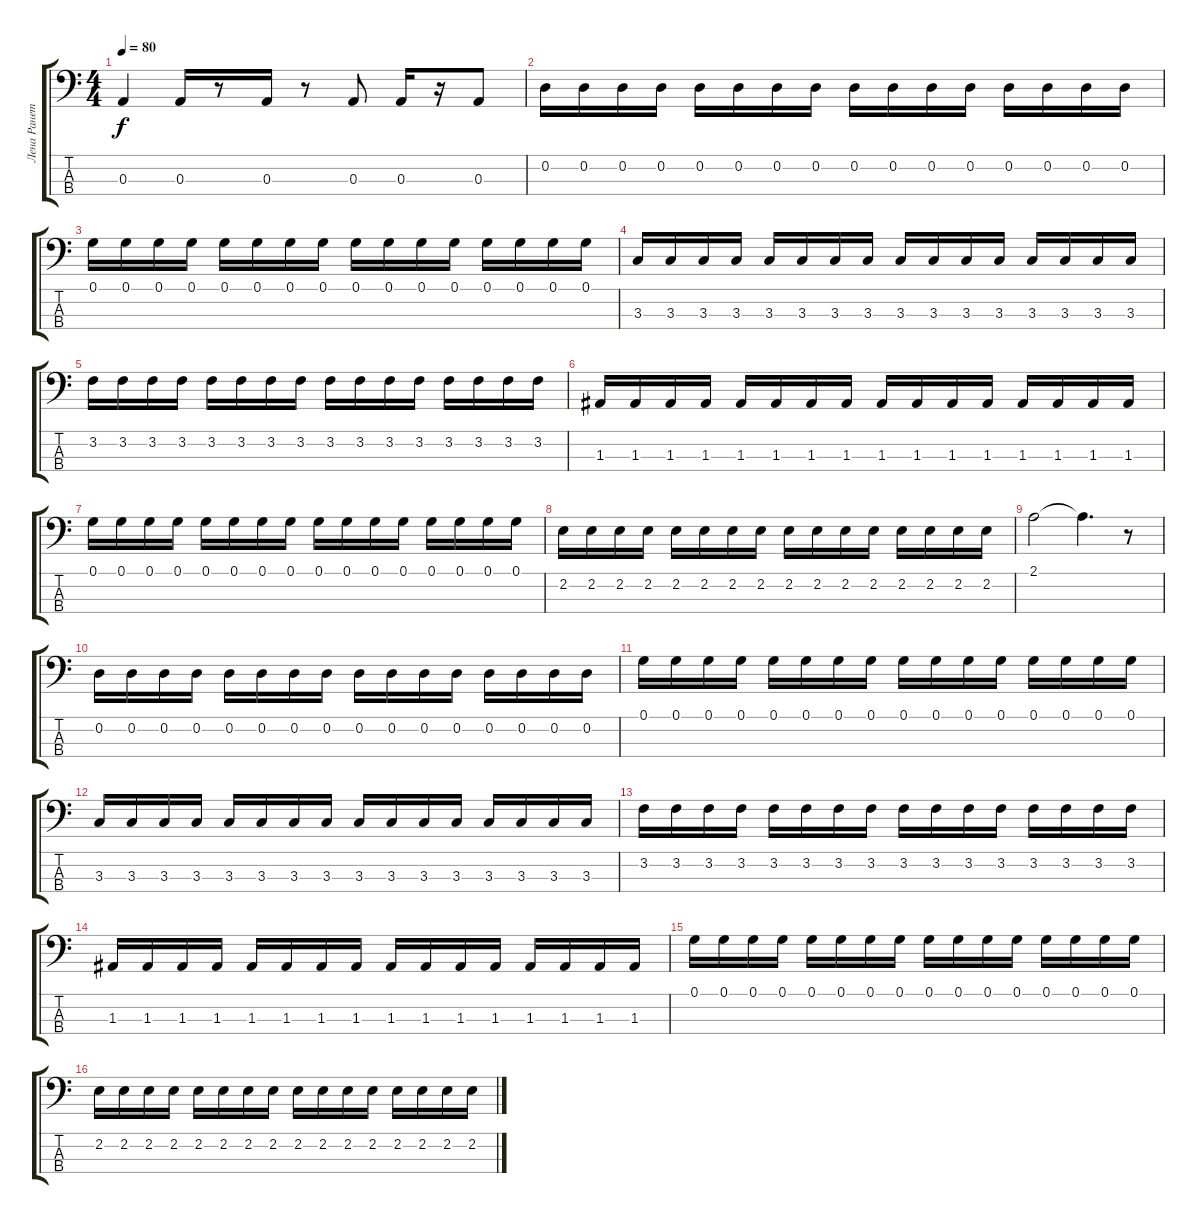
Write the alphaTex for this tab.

\track ("Лена Ранетка" "Лена Ранет") {instrument electricbassfinger}
\staff {score tabs}
\tuning (G2 D2 A1 E1) {hide}
\ts (4 4)
\tempo 80
\clef f4
\ks c
0.3.4{dy f} 0.3.16 r.8 0.3.16 r.8 0.3.8 0.3.16 r.16 0.3.8 |
0.2.16 0.2.16 0.2.16 0.2.16 0.2.16 0.2.16 0.2.16 0.2.16 0.2.16 0.2.16 0.2.16 0.2.16 0.2.16 0.2.16 0.2.16 0.2.16 |
0.1.16 0.1.16 0.1.16 0.1.16 0.1.16 0.1.16 0.1.16 0.1.16 0.1.16 0.1.16 0.1.16 0.1.16 0.1.16 0.1.16 0.1.16 0.1.16 |
3.3.16 3.3.16 3.3.16 3.3.16 3.3.16 3.3.16 3.3.16 3.3.16 3.3.16 3.3.16 3.3.16 3.3.16 3.3.16 3.3.16 3.3.16 3.3.16 |
3.2.16 3.2.16 3.2.16 3.2.16 3.2.16 3.2.16 3.2.16 3.2.16 3.2.16 3.2.16 3.2.16 3.2.16 3.2.16 3.2.16 3.2.16 3.2.16 |
1.3.16 1.3.16 1.3.16 1.3.16 1.3.16 1.3.16 1.3.16 1.3.16 1.3.16 1.3.16 1.3.16 1.3.16 1.3.16 1.3.16 1.3.16 1.3.16 |
0.1.16 0.1.16 0.1.16 0.1.16 0.1.16 0.1.16 0.1.16 0.1.16 0.1.16 0.1.16 0.1.16 0.1.16 0.1.16 0.1.16 0.1.16 0.1.16 |
2.2.16 2.2.16 2.2.16 2.2.16 2.2.16 2.2.16 2.2.16 2.2.16 2.2.16 2.2.16 2.2.16 2.2.16 2.2.16 2.2.16 2.2.16 2.2.16 |
2.1.2 2.1{t}.4{d} r.8 |
0.2.16 0.2.16 0.2.16 0.2.16 0.2.16 0.2.16 0.2.16 0.2.16 0.2.16 0.2.16 0.2.16 0.2.16 0.2.16 0.2.16 0.2.16 0.2.16 |
0.1.16 0.1.16 0.1.16 0.1.16 0.1.16 0.1.16 0.1.16 0.1.16 0.1.16 0.1.16 0.1.16 0.1.16 0.1.16 0.1.16 0.1.16 0.1.16 |
3.3.16 3.3.16 3.3.16 3.3.16 3.3.16 3.3.16 3.3.16 3.3.16 3.3.16 3.3.16 3.3.16 3.3.16 3.3.16 3.3.16 3.3.16 3.3.16 |
3.2.16 3.2.16 3.2.16 3.2.16 3.2.16 3.2.16 3.2.16 3.2.16 3.2.16 3.2.16 3.2.16 3.2.16 3.2.16 3.2.16 3.2.16 3.2.16 |
1.3.16 1.3.16 1.3.16 1.3.16 1.3.16 1.3.16 1.3.16 1.3.16 1.3.16 1.3.16 1.3.16 1.3.16 1.3.16 1.3.16 1.3.16 1.3.16 |
0.1.16 0.1.16 0.1.16 0.1.16 0.1.16 0.1.16 0.1.16 0.1.16 0.1.16 0.1.16 0.1.16 0.1.16 0.1.16 0.1.16 0.1.16 0.1.16 |
2.2.16 2.2.16 2.2.16 2.2.16 2.2.16 2.2.16 2.2.16 2.2.16 2.2.16 2.2.16 2.2.16 2.2.16 2.2.16 2.2.16 2.2.16 2.2.16
